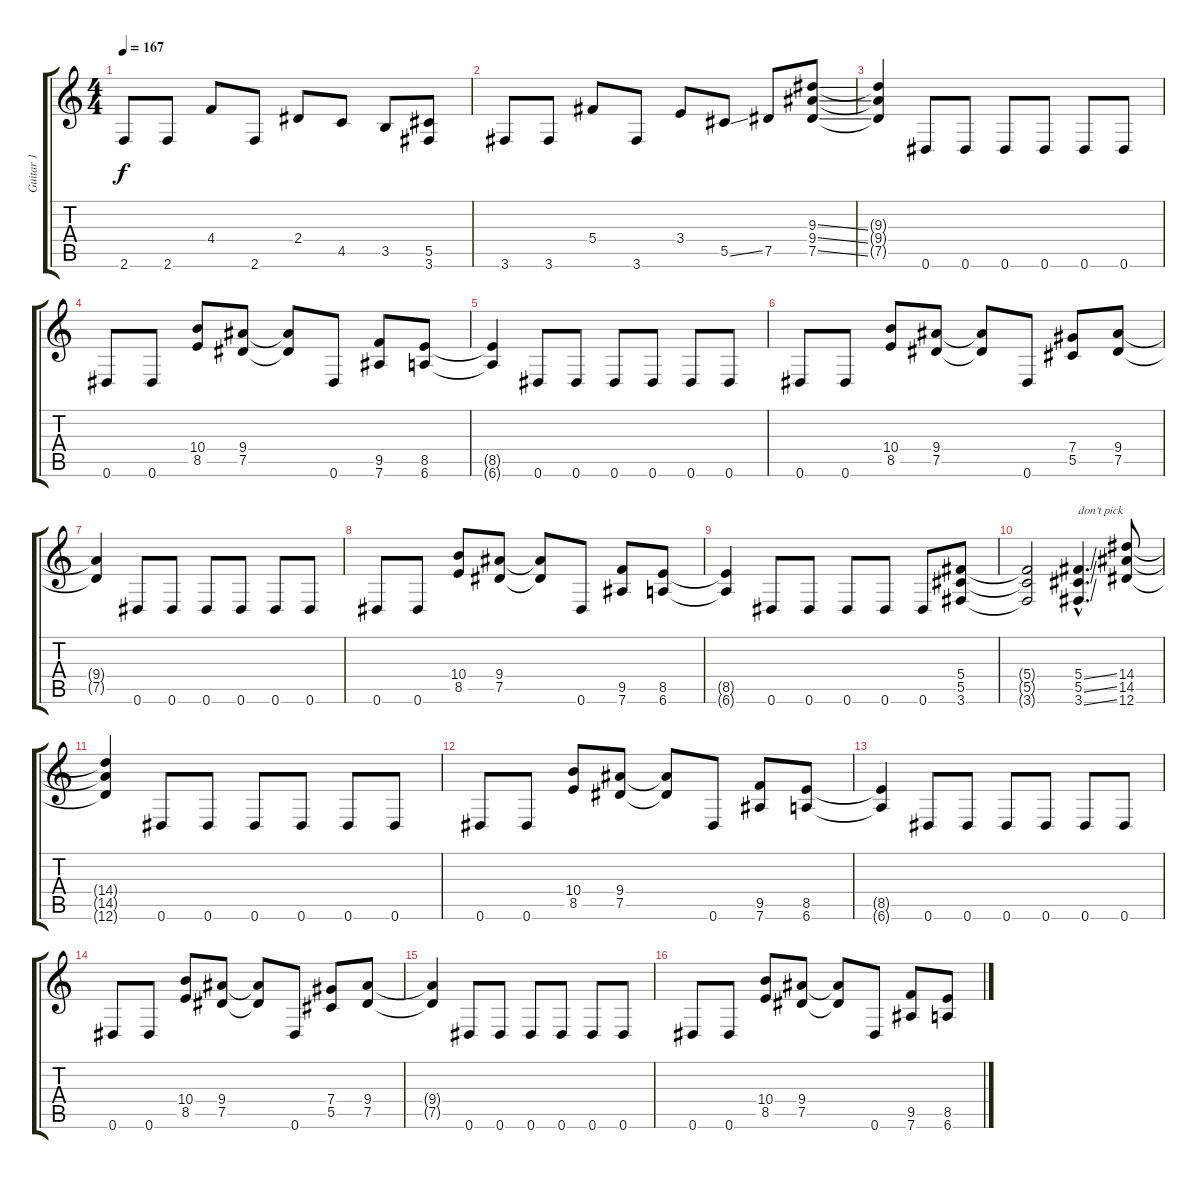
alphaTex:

\track ("Guitar 1" "Guitar 1") {instrument distortionguitar}
\staff {score tabs}
\tuning (Eb4 Bb3 Gb3 Db3 Ab2 Eb2) {hide}
\ts (4 4)
\tempo 167
\clef g2
\ks c
2.6.8{dy f} 2.6.8 4.4.8 2.6.8 2.4.8 4.5.8 3.5.8 (5.5 3.6).8 |
3.6.8 3.6.8 5.4.8 3.6.8 3.4.8 5.5{ss}.8 7.5.8 (9.3{ss} 9.4{ss} 7.5{ss}).8 |
(9.3{t} 9.4{t} 7.5{t}).4 0.6.8 0.6.8 0.6.8 0.6.8 0.6.8 0.6.8 |
0.6.8 0.6.8 (10.4 8.5).8 (9.4 7.5).8 (9.4{t} 7.5{t}).8 0.6.8 (9.5 7.6).8 (8.5 6.6).8 |
(8.5{t} 6.6{t}).4 0.6.8 0.6.8 0.6.8 0.6.8 0.6.8 0.6.8 |
0.6.8 0.6.8 (10.4 8.5).8 (9.4 7.5).8 (9.4{t} 7.5{t}).8 0.6.8 (7.4 5.5).8 (9.4 7.5).8 |
(9.4{t} 7.5{t}).4 0.6.8 0.6.8 0.6.8 0.6.8 0.6.8 0.6.8 |
0.6.8 0.6.8 (10.4 8.5).8 (9.4 7.5).8 (9.4{t} 7.5{t}).8 0.6.8 (9.5 7.6).8 (8.5 6.6).8 |
(8.5{t} 6.6{t}).4 0.6.8 0.6.8 0.6.8 0.6.8 0.6.8 (5.4 5.5 3.6).8 |
(5.4{t} 5.5{t} 3.6{t}).2 (5.4{ss hac} 5.5{ss hac} 3.6{ss hac}).4{d txt "don't pick"} (14.4 14.5 12.6).8 |
(14.4{t} 14.5{t} 12.6{t}).4 0.6.8 0.6.8 0.6.8 0.6.8 0.6.8 0.6.8 |
0.6.8 0.6.8 (10.4 8.5).8 (9.4 7.5).8 (9.4{t} 7.5{t}).8 0.6.8 (9.5 7.6).8 (8.5 6.6).8 |
(8.5{t} 6.6{t}).4 0.6.8 0.6.8 0.6.8 0.6.8 0.6.8 0.6.8 |
0.6.8 0.6.8 (10.4 8.5).8 (9.4 7.5).8 (9.4{t} 7.5{t}).8 0.6.8 (7.4 5.5).8 (9.4 7.5).8 |
(9.4{t} 7.5{t}).4 0.6.8 0.6.8 0.6.8 0.6.8 0.6.8 0.6.8 |
0.6.8 0.6.8 (10.4 8.5).8 (9.4 7.5).8 (9.4{t} 7.5{t}).8 0.6.8 (9.5 7.6).8 (8.5 6.6).8
